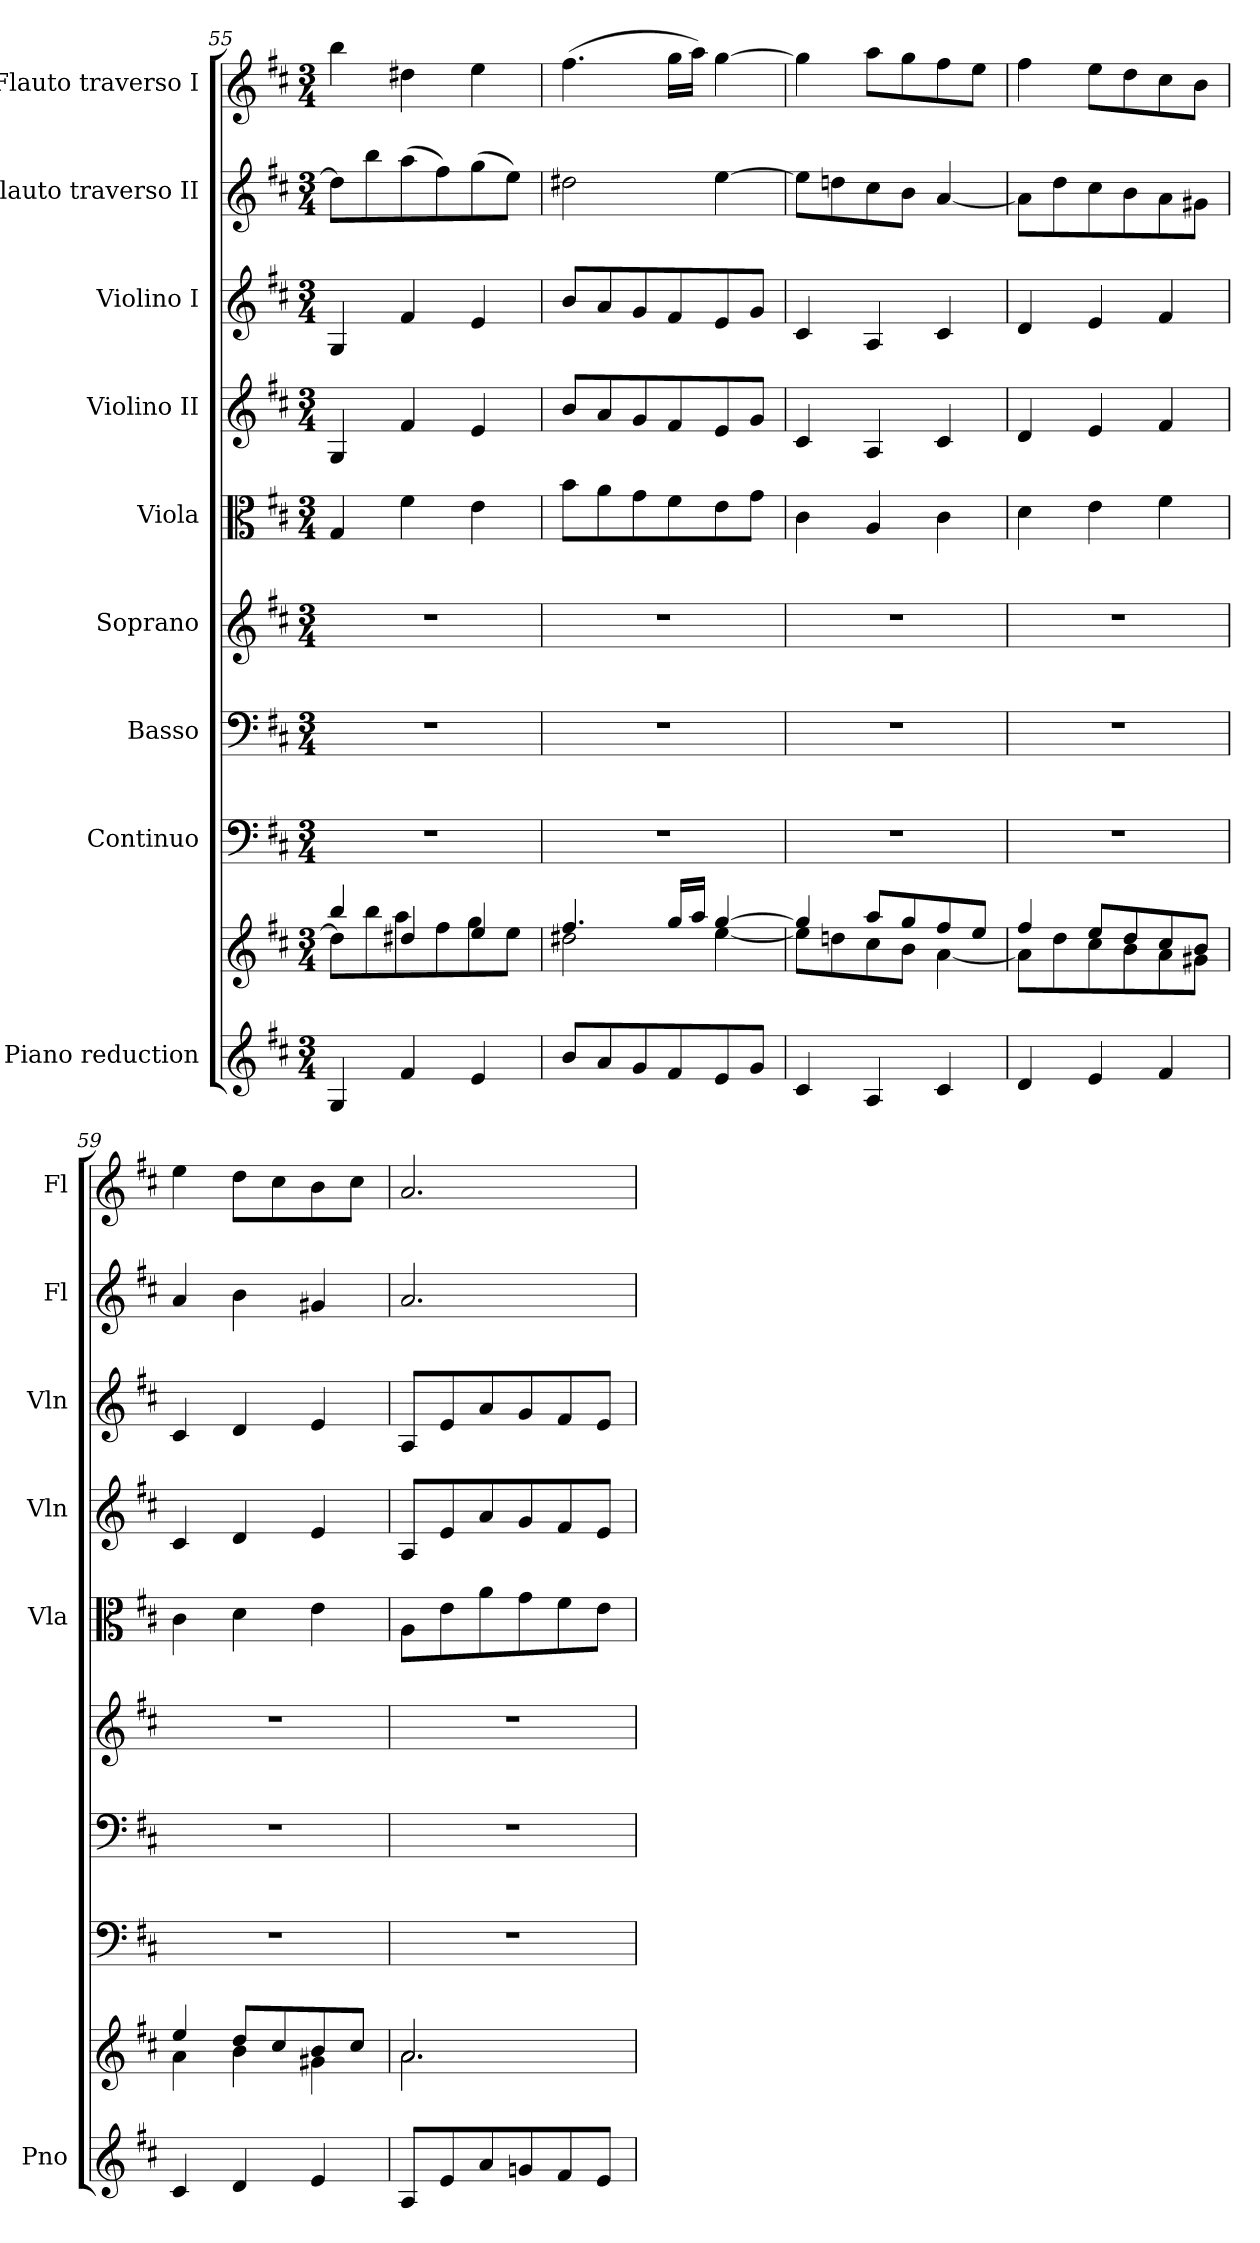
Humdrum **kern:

**kern	**kern	**kern	**kern	**kern	**kern	**kern	**kern	**kern	**kern
*part9	*part9	*part8	*part7	*part6	*part5	*part4	*part3	*part2	*part1
*staff10	*staff9	*staff8	*staff7	*staff6	*staff5	*staff4	*staff3	*staff2	*staff1
*I"Piano reduction	*	*I"Continuo	*I"Basso	*I"Soprano	*I"Viola	*I"Violino II	*I"Violino I	*I"Flauto traverso II	*I"Flauto traverso I
*I'Pno	*	*	*	*	*I'Vla	*I'Vln	*I'Vln	*I'Fl	*I'Fl
*clefG2	*clefG2	*clefF4	*clefF4	*clefG2	*clefC3	*clefG2	*clefG2	*clefG2	*clefG2
*k[f#c#]	*k[f#c#]	*k[f#c#]	*k[f#c#]	*k[f#c#]	*k[f#c#]	*k[f#c#]	*k[f#c#]	*k[f#c#]	*k[f#c#]
*M3/4	*M3/4	*M3/4	*M3/4	*M3/4	*M3/4	*M3/4	*M3/4	*M3/4	*M3/4
=55	=55	=55	=55	=55	=55	=55	=55	=55	=55
*	*^	*	*	*	*	*	*	*	*
4G/	4bb/	8dd\L]	2.r	2.r	2.r	4G/	4G/	4G/	8dd\L]	4bb\
.	.	8bb\	.	.	.	.	.	.	8bb\	.
4f#/	4dd#X/	8aa\	.	.	.	4f#\	4f#/	4f#/	(8aa\	4dd#X\
.	.	8ff#\	.	.	.	.	.	.	8ff#\)	.
4e/	4ee/	8gg\	.	.	.	4e\	4e/	4e/	(8gg\	4ee\
.	.	8ee\J	.	.	.	.	.	.	8ee\J)	.
=56	=56	=56	=56	=56	=56	=56	=56	=56	=56	=56
8b/L	4.ff#/	2dd#X\	2.r	2.r	2.r	8b\L	8b/L	8b/L	2dd#X\	(4.ff#\
8a/	.	.	.	.	.	8a\	8a/	8a/	.	.
8g/	.	.	.	.	.	8g\	8g/	8g/	.	.
8f#/	16gg/LL	.	.	.	.	8f#\	8f#/	8f#/	.	16gg\LL
.	16aa/JJ	.	.	.	.	.	.	.	.	16aa\JJ)
8e/	[4gg/	[4ee\	.	.	.	8e\	8e/	8e/	[4ee\	[4gg\
8g/J	.	.	.	.	.	8g\J	8g/J	8g/J	.	.
!!LO:LB:g=z
=57	=57	=57	=57	=57	=57	=57	=57	=57	=57	=57
4c#/	4gg/]	8ee\L]	2.r	2.r	2.r	4c#\	4c#/	4c#/	8ee\L]	4gg\]
.	.	8ddn\	.	.	.	.	.	.	8ddn\	.
4A/	8aa/L	8cc#\	.	.	.	4A/	4A/	4A/	8cc#\	8aa\L
.	8gg/	8b\J	.	.	.	.	.	.	8b\J	8gg\
4c#/	8ff#/	[4a\	.	.	.	4c#\	4c#/	4c#/	[4a/	8ff#\
.	8ee/J	.	.	.	.	.	.	.	.	8ee\J
=58	=58	=58	=58	=58	=58	=58	=58	=58	=58	=58
4d/	4ff#/	8a\L]	2.r	2.r	2.r	4d\	4d/	4d/	8a\L]	4ff#\
.	.	8dd\	.	.	.	.	.	.	8dd\	.
4e/	8ee/L	8cc#\	.	.	.	4e\	4e/	4e/	8cc#\	8ee\L
.	8dd/	8b\	.	.	.	.	.	.	8b\	8dd\
4f#/	8cc#/	8a\	.	.	.	4f#\	4f#/	4f#/	8a\	8cc#\
.	8b/J	8g#X\J	.	.	.	.	.	.	8g#X\J	8b\J
=59	=59	=59	=59	=59	=59	=59	=59	=59	=59	=59
4c#/	4ee/	4a\	2.r	2.r	2.r	4c#\	4c#/	4c#/	4a/	4ee\
4d/	8dd/L	4b\	.	.	.	4d\	4d/	4d/	4b\	8dd\L
.	8cc#/	.	.	.	.	.	.	.	.	8cc#\
4e/	8b/	4g#X\	.	.	.	4e\	4e/	4e/	4g#X/	8b\
.	8cc#/J	.	.	.	.	.	.	.	.	8cc#\J
=60	=60	=60	=60	=60	=60	=60	=60	=60	=60	=60
8A/L	2.a/	2.a\	2.r	2.r	2.r	8A\L	8A/L	8A/L	2.a/	2.a/
8e/	.	.	.	.	.	8e\	8e/	8e/	.	.
8a/	.	.	.	.	.	8a\	8a/	8a/	.	.
8gn/	.	.	.	.	.	8g\	8g/	8g/	.	.
8f#/	.	.	.	.	.	8f#\	8f#/	8f#/	.	.
8e/J	.	.	.	.	.	8e\J	8e/J	8e/J	.	.
*	*v	*v	*	*	*	*	*	*	*	*
=	=	=	=	=	=	=	=	=	=
*-	*-	*-	*-	*-	*-	*-	*-	*-	*-
